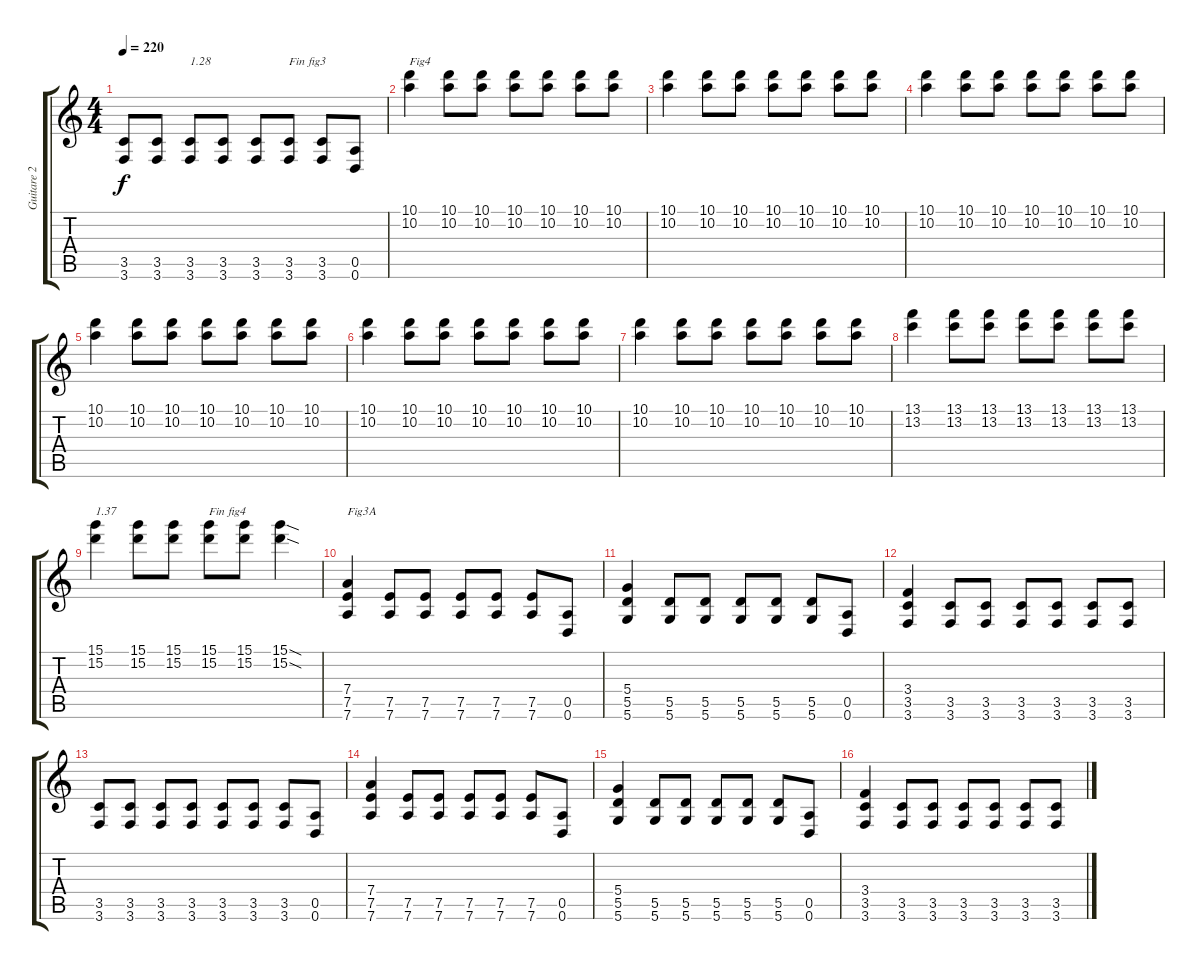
\track ("Guitare 2 Dr-D" "Guitare 2 ") {instrument distortionguitar}
\staff {score tabs}
\tuning (E4 B3 G3 D3 A2 D2) {hide}
\ts (4 4)
\tempo 220
\clef g2
\ks c
(3.5 3.6).8{dy f} (3.5 3.6).8 (3.5 3.6).8{txt "1.28"} (3.5 3.6).8 (3.5 3.6).8 (3.5 3.6).8{txt "Fin fig3"} (3.5 3.6).8 (0.5 0.6).8 |
(10.1 10.2).4{txt "Fig4"} (10.1 10.2).8 (10.1 10.2).8 (10.1 10.2).8 (10.1 10.2).8 (10.1 10.2).8 (10.1 10.2).8 |
(10.1 10.2).4 (10.1 10.2).8 (10.1 10.2).8 (10.1 10.2).8 (10.1 10.2).8 (10.1 10.2).8 (10.1 10.2).8 |
(10.1 10.2).4 (10.1 10.2).8 (10.1 10.2).8 (10.1 10.2).8 (10.1 10.2).8 (10.1 10.2).8 (10.1 10.2).8 |
(10.1 10.2).4 (10.1 10.2).8 (10.1 10.2).8 (10.1 10.2).8 (10.1 10.2).8 (10.1 10.2).8 (10.1 10.2).8 |
(10.1 10.2).4 (10.1 10.2).8 (10.1 10.2).8 (10.1 10.2).8 (10.1 10.2).8 (10.1 10.2).8 (10.1 10.2).8 |
(10.1 10.2).4 (10.1 10.2).8 (10.1 10.2).8 (10.1 10.2).8 (10.1 10.2).8 (10.1 10.2).8 (10.1 10.2).8 |
(13.1 13.2).4 (13.1 13.2).8 (13.1 13.2).8 (13.1 13.2).8 (13.1 13.2).8 (13.1 13.2).8 (13.1 13.2).8 |
(15.1 15.2).4{txt "1.37"} (15.1 15.2).8 (15.1 15.2).8 (15.1 15.2).8{txt "Fin fig4"} (15.1 15.2).8 (15.1{sod} 15.2{sod}).4 |
(7.4 7.5 7.6).4{txt "Fig3A"} (7.5 7.6).8 (7.5 7.6).8 (7.5 7.6).8 (7.5 7.6).8 (7.5 7.6).8 (0.5 0.6).8 |
(5.4 5.5 5.6).4 (5.5 5.6).8 (5.5 5.6).8 (5.5 5.6).8 (5.5 5.6).8 (5.5 5.6).8 (0.5 0.6).8 |
(3.4 3.5 3.6).4 (3.5 3.6).8 (3.5 3.6).8 (3.5 3.6).8 (3.5 3.6).8 (3.5 3.6).8 (3.5 3.6).8 |
(3.5 3.6).8 (3.5 3.6).8 (3.5 3.6).8 (3.5 3.6).8 (3.5 3.6).8 (3.5 3.6).8 (3.5 3.6).8 (0.5 0.6).8 |
(7.4 7.5 7.6).4 (7.5 7.6).8 (7.5 7.6).8 (7.5 7.6).8 (7.5 7.6).8 (7.5 7.6).8 (0.5 0.6).8 |
(5.4 5.5 5.6).4 (5.5 5.6).8 (5.5 5.6).8 (5.5 5.6).8 (5.5 5.6).8 (5.5 5.6).8 (0.5 0.6).8 |
(3.4 3.5 3.6).4 (3.5 3.6).8 (3.5 3.6).8 (3.5 3.6).8 (3.5 3.6).8 (3.5 3.6).8 (3.5 3.6).8
